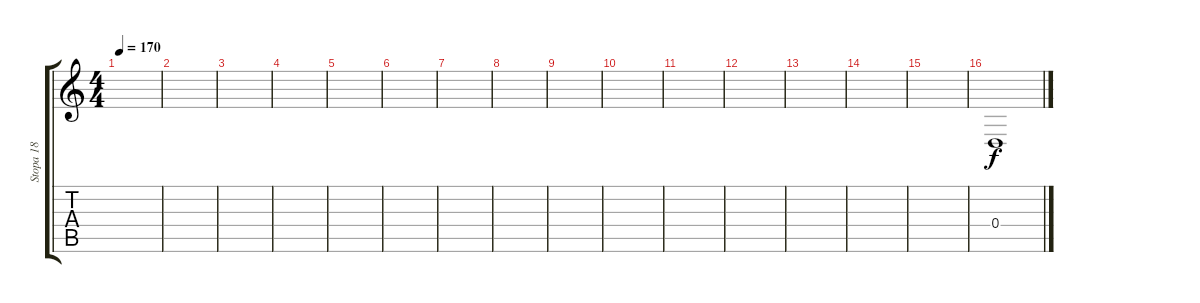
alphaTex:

\track ("Stopa 18" "Stopa 18") {instrument frenchhorn}
\staff {score tabs}
\tuning (E4 B3 G3 D3 A2 E2) {hide}
\ts (4 4)
\tempo 170
\clef g2
\ks c
|
|
|
|
|
|
|
|
|
|
|
|
|
|
|
0.4.1
